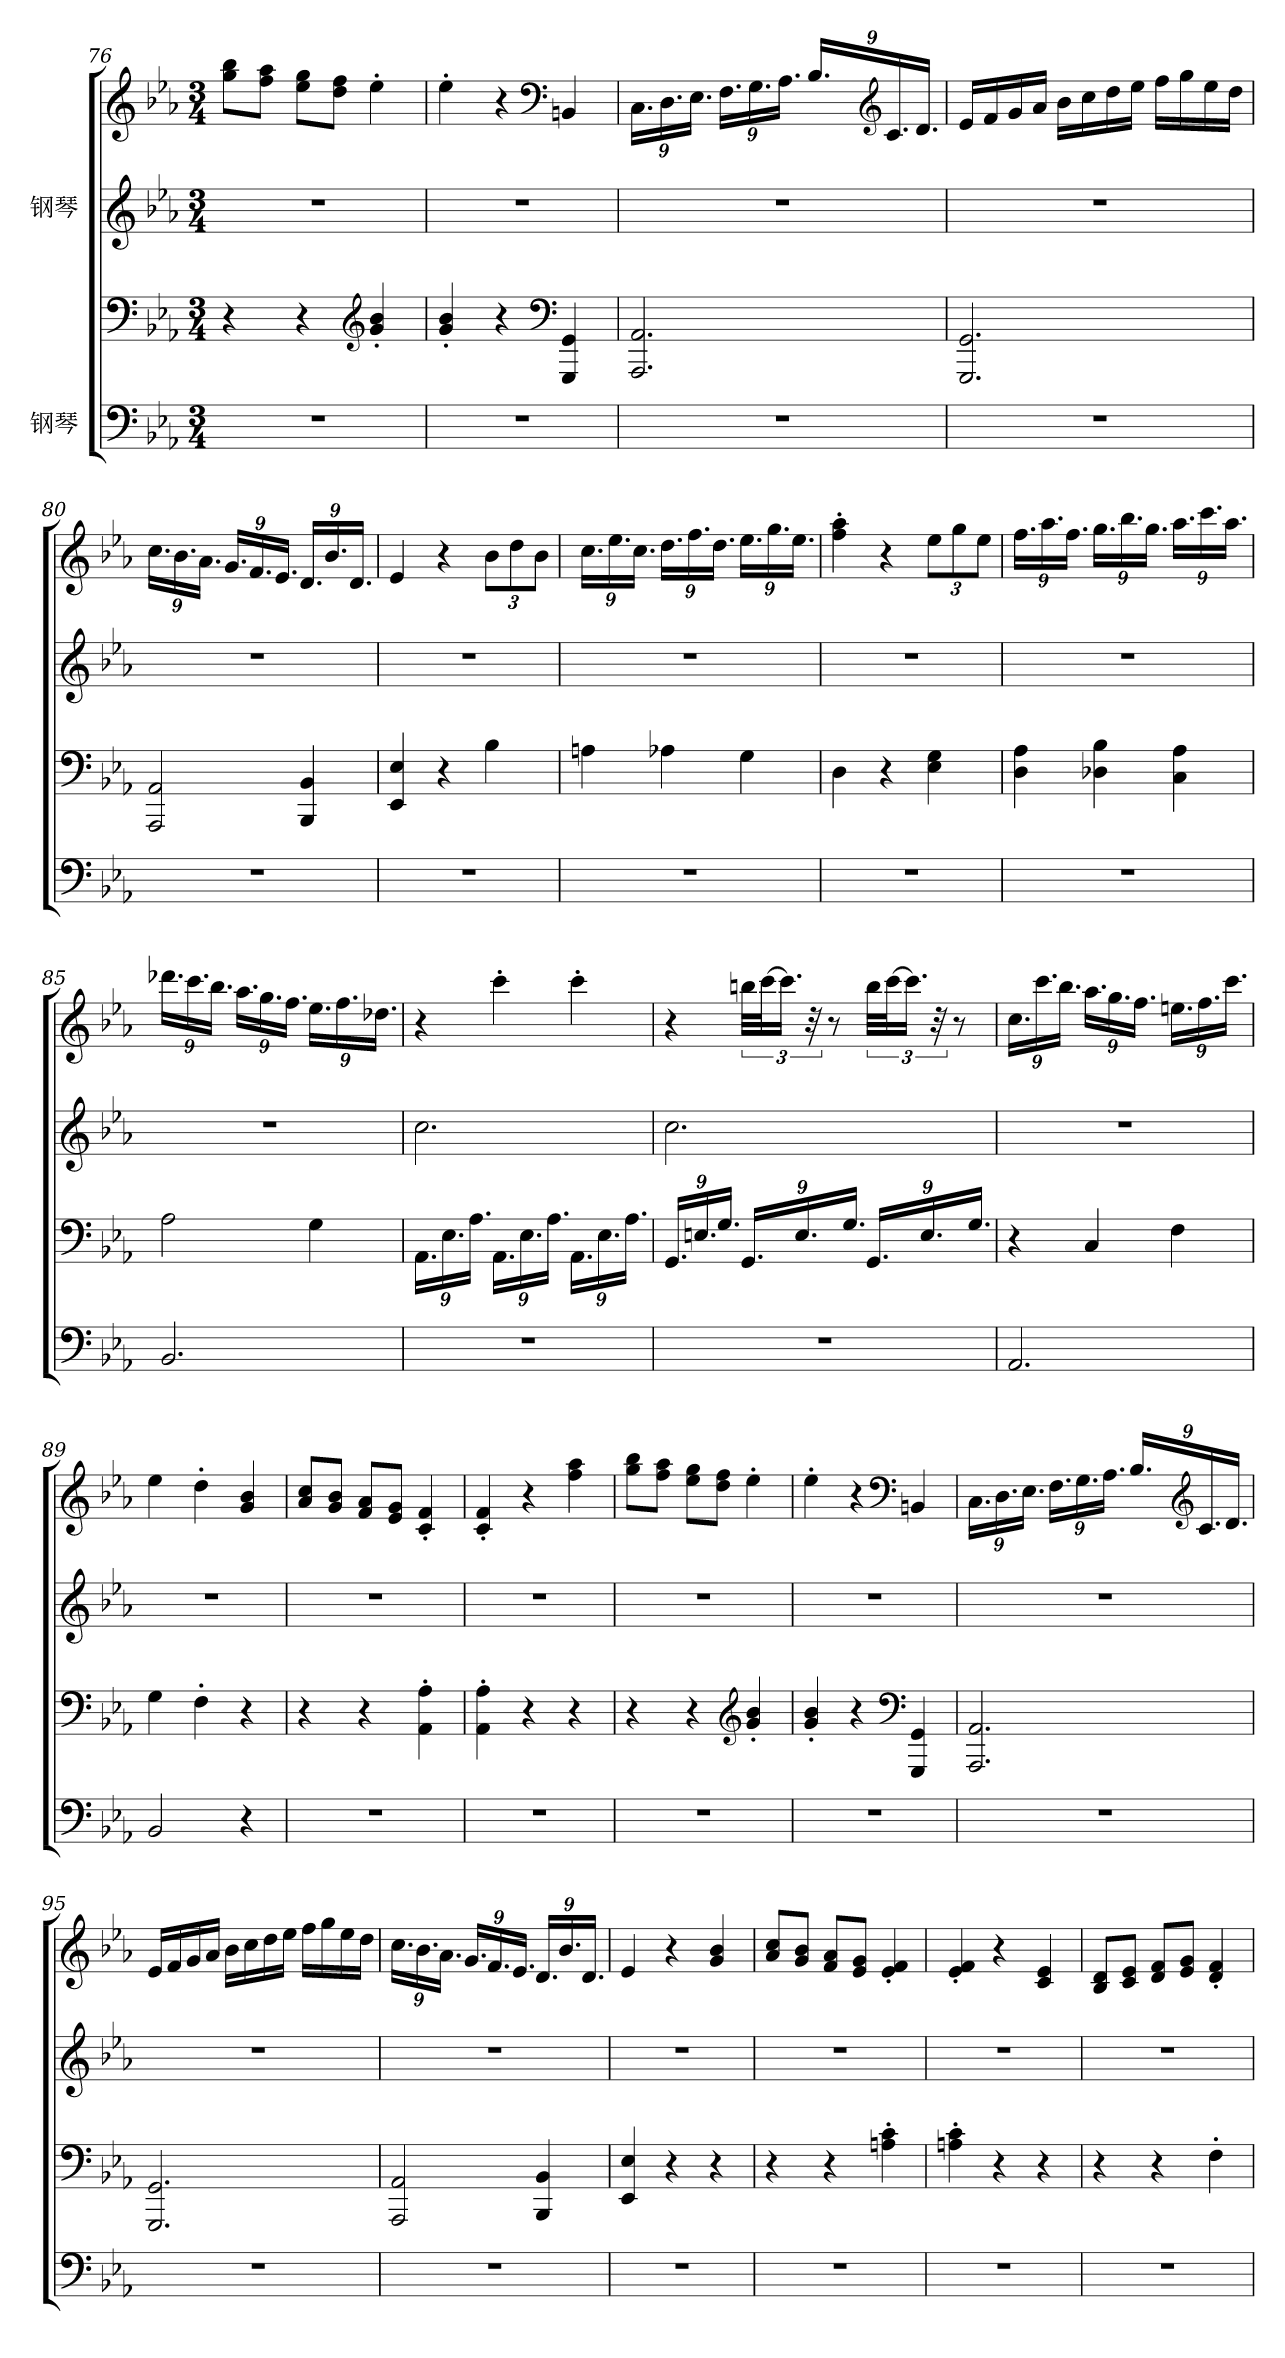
**kern	**kern	**kern	**kern
*part2	*part2	*part1	*part1
*staff4	*staff3	*staff2	*staff1
*I"钢琴	*	*I"钢琴	*
*clefF4	*clefF4	*clefG2	*clefG2
*k[b-e-a-]	*k[b-e-a-]	*k[b-e-a-]	*k[b-e-a-]
*M3/4	*M3/4	*M3/4	*M3/4
=76	=76	=76	=76
2.r	4r	2.r	8gg\ 8bb-\L
.	.	.	8ff\ 8aa-\J
.	4r	.	8ee-\ 8gg\L
.	.	.	8dd\ 8ff\J
*	*clefG2	*	*
.	4g/' 4b-/'	.	4ee-'\
=77	=77	=77	=77
2.r	4g/' 4b-/'	2.r	4ee-'\
.	4r	.	4r
*	*clefF4	*	*clefF4
.	4GGG/ 4GG/	.	4BBn/
=78	=78	=78	=78
*	*	*	*Xbrackettup
2.r	2.AAA-/ 2.AA-/	2.r	18.C\LL
.	.	.	18.D\
.	.	.	18.E-\JJ
.	.	.	18.F\LL
.	.	.	18.G\
.	.	.	18.A-\JJ
.	.	.	18.B-/LL
*	*	*	*clefG2
.	.	.	18.c/
.	.	.	18.d/JJ
!!LO:LB:g=z
=79	=79	=79	=79
2.r	2.GGG/ 2.GG/	2.r	16e-/LL
.	.	.	16f/
.	.	.	16g/
.	.	.	16a-/JJ
.	.	.	16b-\LL
.	.	.	16cc\
.	.	.	16dd\
.	.	.	16ee-\JJ
.	.	.	16ff\LL
.	.	.	16gg\
.	.	.	16ee-\
.	.	.	16dd\JJ
=80	=80	=80	=80
2.r	2AAA-/ 2AA-/	2.r	18.cc\LL
.	.	.	18.b-\
.	.	.	18.a-\JJ
.	.	.	18.g/LL
.	.	.	18.f/
.	.	.	18.e-/JJ
.	4BBB-/ 4BB-/	.	18.d/LL
.	.	.	18.b-/
.	.	.	18.d/JJ
=81	=81	=81	=81
2.r	4EE-/ 4E-/	2.r	4e-/
.	4r	.	4r
.	4B-\	.	12b-\L
.	.	.	12dd\
.	.	.	12b-\J
!!LO:PB:g=z
=82	=82	=82	=82
2.r	4An\	2.r	18.cc\LL
.	.	.	18.ee-\
.	.	.	18.cc\JJ
.	4A-X\	.	18.dd\LL
.	.	.	18.ff\
.	.	.	18.dd\JJ
.	4G\	.	18.ee-\LL
.	.	.	18.gg\
.	.	.	18.ee-\JJ
=83	=83	=83	=83
2.r	4D\	2.r	4ff\' 4aa-\'
.	4r	.	4r
.	4E-\ 4G\	.	12ee-\L
.	.	.	12gg\
.	.	.	12ee-\J
=84	=84	=84	=84
2.r	4D\ 4A-\	2.r	18.ff\LL
.	.	.	18.aa-\
.	.	.	18.ff\JJ
.	4D-X\ 4B-\	.	18.gg\LL
.	.	.	18.bb-\
.	.	.	18.gg\JJ
.	4C\ 4A-\	.	18.aa-\LL
.	.	.	18.ccc\
.	.	.	18.aa-\JJ
!!LO:LB:g=z
=85	=85	=85	=85
2.BB-/	2A-\	2.r	18.ddd-X\LL
.	.	.	18.ccc\
.	.	.	18.bb-\JJ
.	.	.	18.aa-\LL
.	.	.	18.gg\
.	.	.	18.ff\JJ
.	4G\	.	18.ee-\LL
.	.	.	18.ff\
.	.	.	18.dd-X\JJ
=86	=86	=86	=86
*	*Xbrackettup	*	*
2.r	18.AA-\LL	2.cc\	4r
.	18.E-\	.	.
.	18.A-\JJ	.	.
.	18.AA-\LL	.	4ccc'\
.	18.E-\	.	.
.	18.A-\JJ	.	.
.	18.AA-\LL	.	4ccc'\
.	18.E-\	.	.
.	18.A-\JJ	.	.
!!LO:LB:g=z
=87	=87	=87	=87
2.r	18.GG/LL	2.cc\	4r
.	18.En/	.	.
.	18.G/JJ	.	.
*	*	*	*brackettup
.	18.GG/LL	.	48bbn\LLL
.	.	.	[48ccc\J
.	.	.	24.ccc\JJ]
.	18.E/	.	.
.	.	.	48r
.	.	.	8r
.	18.G/JJ	.	.
.	18.GG/LL	.	48bb\LLL
.	.	.	[48ccc\J
.	.	.	24.ccc\JJ]
.	18.E/	.	.
.	.	.	48r
.	.	.	8r
.	18.G/JJ	.	.
=88	=88	=88	=88
*	*	*	*Xbrackettup
2.AA-/	4r	2.r	18.cc\LL
.	.	.	18.ccc\
.	.	.	18.bb-\JJ
.	4C/	.	18.aa-\LL
.	.	.	18.gg\
.	.	.	18.ff\JJ
.	4F\	.	18.een\LL
.	.	.	18.ff\
.	.	.	18.ccc\JJ
=89	=89	=89	=89
2BB-/	4G\	2.r	4ee-\
.	4F'\	.	4dd'\
4r	4r	.	4g/ 4b-/
!!LO:PB:g=z
=90	=90	=90	=90
2.r	4r	2.r	8a-/ 8cc/L
.	.	.	8g/ 8b-/J
.	4r	.	8f/ 8a-/L
.	.	.	8e-/ 8g/J
.	4AA-\' 4A-\'	.	4c/' 4f/'
=91	=91	=91	=91
2.r	4AA-\' 4A-\'	2.r	4c/' 4f/'
.	4r	.	4r
.	4r	.	4ff\ 4aa-\
=92	=92	=92	=92
2.r	4r	2.r	8gg\ 8bb-\L
.	.	.	8ff\ 8aa-\J
.	4r	.	8ee-\ 8gg\L
.	.	.	8dd\ 8ff\J
*	*clefG2	*	*
.	4g/' 4b-/'	.	4ee-'\
=93	=93	=93	=93
2.r	4g/' 4b-/'	2.r	4ee-'\
.	4r	.	4r
*	*clefF4	*	*clefF4
.	4GGG/ 4GG/	.	4BBn/
=94	=94	=94	=94
2.r	2.AAA-/ 2.AA-/	2.r	18.C\LL
.	.	.	18.D\
.	.	.	18.E-\JJ
.	.	.	18.F\LL
.	.	.	18.G\
.	.	.	18.A-\JJ
.	.	.	18.B-/LL
*	*	*	*clefG2
.	.	.	18.c/
.	.	.	18.d/JJ
!!LO:LB:g=z
=95	=95	=95	=95
2.r	2.GGG/ 2.GG/	2.r	16e-/LL
.	.	.	16f/
.	.	.	16g/
.	.	.	16a-/JJ
.	.	.	16b-\LL
.	.	.	16cc\
.	.	.	16dd\
.	.	.	16ee-\JJ
.	.	.	16ff\LL
.	.	.	16gg\
.	.	.	16ee-\
.	.	.	16dd\JJ
=96	=96	=96	=96
2.r	2AAA-/ 2AA-/	2.r	18.cc\LL
.	.	.	18.b-\
.	.	.	18.a-\JJ
.	.	.	18.g/LL
.	.	.	18.f/
.	.	.	18.e-/JJ
.	4BBB-/ 4BB-/	.	18.d/LL
.	.	.	18.b-/
.	.	.	18.d/JJ
=97	=97	=97	=97
2.r	4EE-/ 4E-/	2.r	4e-/
.	4r	.	4r
.	4r	.	4g/ 4b-/
=98	=98	=98	=98
2.r	4r	2.r	8a-/ 8cc/L
.	.	.	8g/ 8b-/J
.	4r	.	8f/ 8a-/L
.	.	.	8e-/ 8g/J
.	4An\' 4c\'	.	4e-/' 4f/'
=99	=99	=99	=99
2.r	4An\' 4c\'	2.r	4e-/' 4f/'
.	4r	.	4r
.	4r	.	4c/ 4e-/
!!LO:LB:g=z
=100	=100	=100	=100
2.r	4r	2.r	8B-/ 8d/L
.	.	.	8c/ 8e-/J
.	4r	.	8d/ 8f/L
.	.	.	8e-/ 8g/J
.	4F'\	.	4d/' 4f/'
=	=	=	=
*-	*-	*-	*-
